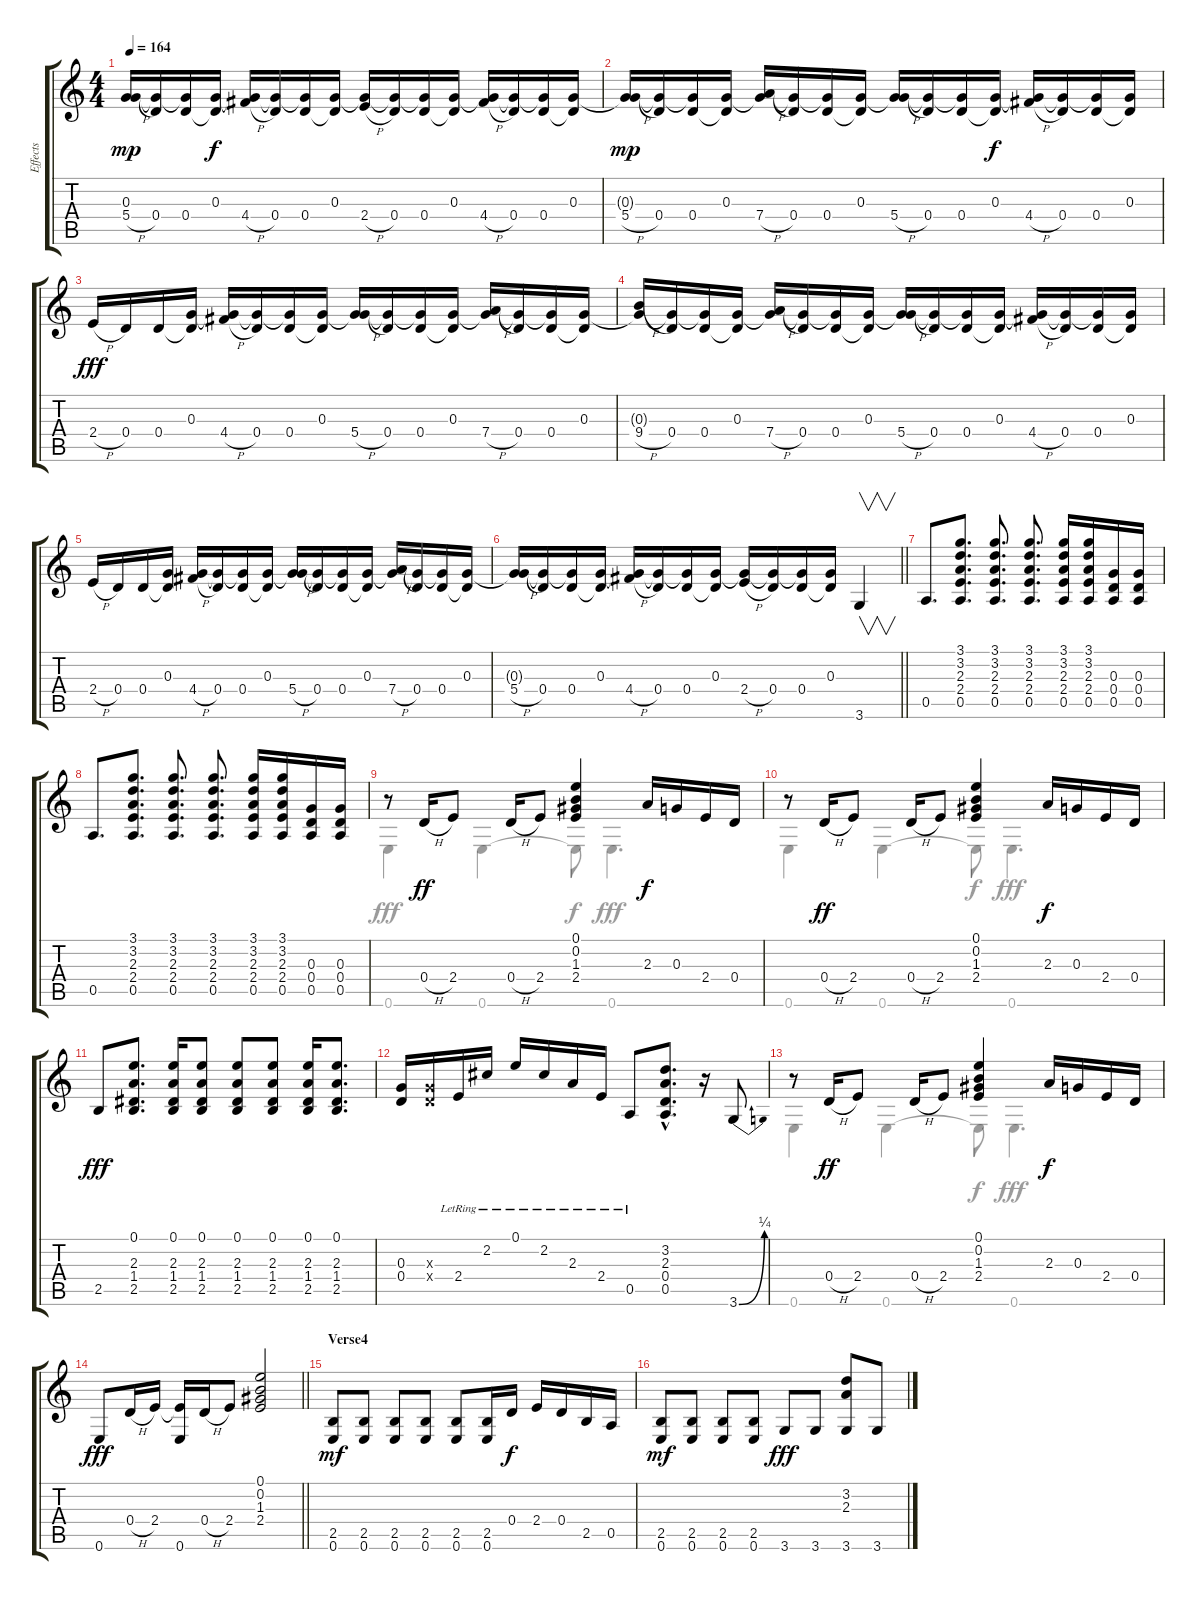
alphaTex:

\track ("Effects" "Effects") {instrument distortionguitar}
\staff {score tabs}
\tuning (E4 B3 G3 D3 A2 E2) {hide}
\voice
\ts (4 4)
\tempo 164
\clef g2
\ks c
(0.3{t} 5.4{h}).16{dy mp} (0.3{t} 0.4).16 (0.3{t} 0.4).16 (0.3 0.4{t}).16{dy f} (0.3{t} 4.4{h}).16 (0.3{t} 0.4).16 (0.3{t} 0.4).16 (0.3 0.4{t}).16 (0.3{t} 2.4{h}).16 (0.3{t} 0.4).16 (0.3{t} 0.4).16 (0.3 0.4{t}).16 (0.3{t} 4.4{h}).16 (0.3{t} 0.4).16 (0.3{t} 0.4).16 (0.3 0.4{t}).16 |
(0.3{t} 5.4{h}).16{dy mp} (0.3{t} 0.4).16 (0.3{t} 0.4).16 (0.3 0.4{t}).16 (0.3{t} 7.4{h}).16 (0.3{t} 0.4).16 (0.3{t} 0.4).16 (0.3 0.4{t}).16 (0.3{t} 5.4{h}).16 (0.3{t} 0.4).16 (0.3{t} 0.4).16 (0.3 0.4{t}).16{dy f} (0.3{t} 4.4{h}).16 (0.3{t} 0.4).16 (0.3{t} 0.4).16 (0.3 0.4{t}).16 |
2.4{h}.16{dy fff} 0.4.16 0.4.16 (0.3 0.4{t}).16 (0.3{t} 4.4{h}).16 (0.3{t} 0.4).16 (0.3{t} 0.4).16 (0.3 0.4{t}).16 (0.3{t} 5.4{h}).16 (0.3{t} 0.4).16 (0.3{t} 0.4).16 (0.3 0.4{t}).16 (0.3{t} 7.4{h}).16 (0.3{t} 0.4).16 (0.3{t} 0.4).16 (0.3 0.4{t}).16 |
(0.3{t} 9.4{h}).16 (0.3{t} 0.4).16 (0.3{t} 0.4).16 (0.3 0.4{t}).16 (0.3{t} 7.4{h}).16 (0.3{t} 0.4).16 (0.3{t} 0.4).16 (0.3 0.4{t}).16 (0.3{t} 5.4{h}).16 (0.3{t} 0.4).16 (0.3{t} 0.4).16 (0.3 0.4{t}).16 (0.3{t} 4.4{h}).16 (0.3{t} 0.4).16 (0.3{t} 0.4).16 (0.3 0.4{t}).16 |
2.4{h}.16 0.4.16 0.4.16 (0.3 0.4{t}).16 (0.3{t} 4.4{h}).16 (0.3{t} 0.4).16 (0.3{t} 0.4).16 (0.3 0.4{t}).16 (0.3{t} 5.4{h}).16 (0.3{t} 0.4).16 (0.3{t} 0.4).16 (0.3 0.4{t}).16 (0.3{t} 7.4{h}).16 (0.3{t} 0.4).16 (0.3{t} 0.4).16 (0.3 0.4{t}).16 |
\barLineRight lightlight
(0.3{t} 5.4{h}).16 (0.3{t} 0.4).16 (0.3{t} 0.4).16 (0.3 0.4{t}).16 (0.3{t} 4.4{h}).16 (0.3{t} 0.4).16 (0.3{t} 0.4).16 (0.3 0.4{t}).16 (0.3{t} 2.4{h}).16 (0.3{t} 0.4).16 (0.3{t} 0.4).16 (0.3 0.4{t}).16 3.6.4{v} |
0.5.8{d} (3.1 3.2 2.3 2.4 0.5).8{d} (3.1 3.2 2.3 2.4 0.5).8{d} (3.1 3.2 2.3 2.4 0.5).8{d} (3.1 3.2 2.3 2.4 0.5).16 (3.1 3.2 2.3 2.4 0.5).16 (0.3 0.4 0.5).16 (0.3 0.4 0.5).16 |
0.5.8{d} (3.1 3.2 2.3 2.4 0.5).8{d} (3.1 3.2 2.3 2.4 0.5).8{d} (3.1 3.2 2.3 2.4 0.5).8{d} (3.1 3.2 2.3 2.4 0.5).16 (3.1 3.2 2.3 2.4 0.5).16 (0.3 0.4 0.5).16 (0.3 0.4 0.5).16 |
r.8 0.4{h}.16{dy ff} 2.4.8 0.4{h}.16 2.4.8 (0.1 0.2 1.3 2.4).4 2.3.16{dy f} 0.3.16 2.4.16 0.4.16 |
r.8 0.4{h}.16{dy ff} 2.4.8 0.4{h}.16 2.4.8 (0.1 0.2 1.3 2.4).4 2.3.16{dy f} 0.3.16 2.4.16 0.4.16 |
2.5.8{dy fff} (0.1 2.3 1.4 2.5).8{d} (0.1 2.3 1.4 2.5).16 (0.1 2.3 1.4 2.5).8 (0.1 2.3 1.4 2.5).8 (0.1 2.3 1.4 2.5).8 (0.1 2.3 1.4 2.5).16 (0.1 2.3 1.4 2.5).8{d} |
(0.3 0.4).16 (0.3{x} 0.4{x}).16 2.4{lr}.16 2.2{lr}.16 0.1{lr}.16 2.2{lr}.16 2.3{lr}.16 2.4{lr}.16 0.5{lr}.8 (3.2{hac} 2.3{hac} 0.4{hac} 0.5).8{d} r.16 3.6{be (bend 0 0 60 1)}.8 |
r.8 0.4{h}.16{dy ff} 2.4.8 0.4{h}.16 2.4.8 (0.1 0.2 1.3 2.4).4 2.3.16{dy f} 0.3.16 2.4.16 0.4.16 |
\barLineRight lightlight
0.6.8{dy fff} 0.4{h}.16 2.4.16 (2.4{t} 0.6).16 0.4{h}.16 2.4.8 (0.1 0.2 1.3 2.4).2 |
\section ("" "Verse4")
(2.5 0.6).8{dy mf} (2.5 0.6).8 (2.5 0.6).8 (2.5 0.6).8 (2.5 0.6).8 (2.5 0.6).16 0.4.16{dy f} 2.4.16 0.4.16 2.5.16 0.5.16 |
(2.5 0.6).8{dy mf} (2.5 0.6).8 (2.5 0.6).8 (2.5 0.6).8 3.6.8{dy fff} 3.6.8 (3.2 2.3 3.6).8 3.6.8
\voice
\clef g2
\ottava regular
\simile none
\ks c
|
|
|
|
|
\barLineRight lightlight
|
|
|
0.6.4{dy fff} 0.6.4 0.6{t}.8{dy f} 0.6.4{d dy fff} |
0.6.4 0.6.4 0.6{t}.8{dy f} 0.6.4{d dy fff} |
|
|
0.6.4 0.6.4 0.6{t}.8{dy f} 0.6.4{d dy fff} |
\barLineRight lightlight
|
|
